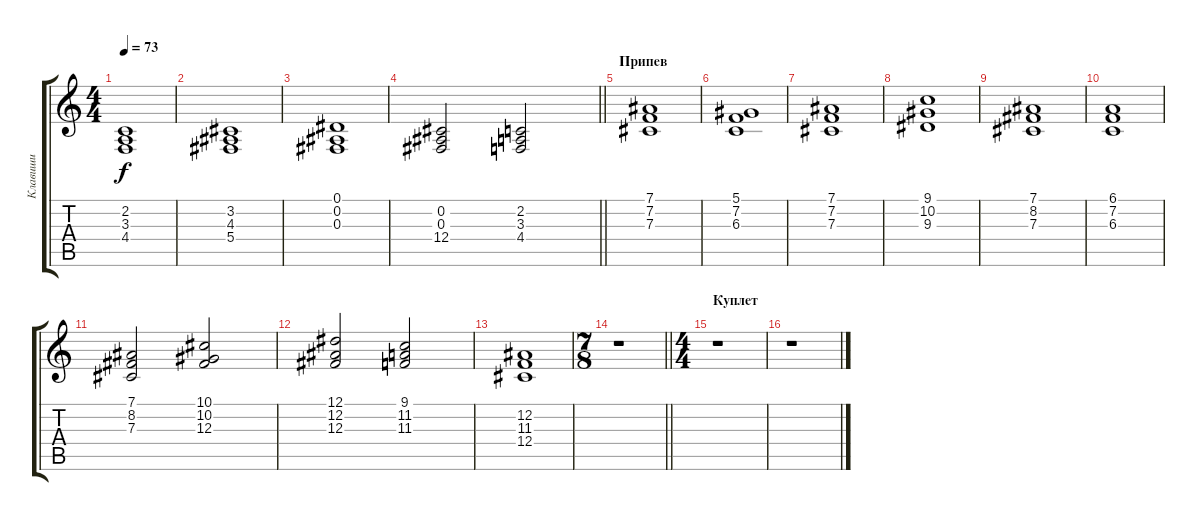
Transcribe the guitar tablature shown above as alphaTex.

\track ("Клавиши" "Клавиши") {instrument stringensemble2}
\staff {score tabs}
\tuning (Eb4 Bb3 Gb3 Db3 Ab2 Eb2) {hide}
\ts (4 4)
\tempo 73
\clef g2
\ks c
(2.2 3.3 4.4).1{dy f} |
(3.2 4.3 5.4).1 |
(0.1 0.2 0.3).1 |
\barLineRight lightlight
(0.2 0.3 12.4).2 (2.2 3.3 4.4).2 |
\section ("" "Припев")
(7.1 7.2 7.3).1 |
(5.1 7.2 6.3).1 |
(7.1 7.2 7.3).1 |
(9.1 10.2 9.3).1 |
(7.1 8.2 7.3).1 |
(6.1 7.2 6.3).1 |
(7.1 8.2 7.3).2 (10.1 10.2 12.3).2 |
(12.1 12.2 12.3).2 (9.1 11.2 11.3).2 |
(12.2 11.3 12.4).1 |
\ts (7 8)
\barLineRight lightlight
r.1 |
\ts (4 4)
\section ("" "Куплет")
r.1 |
r.1
